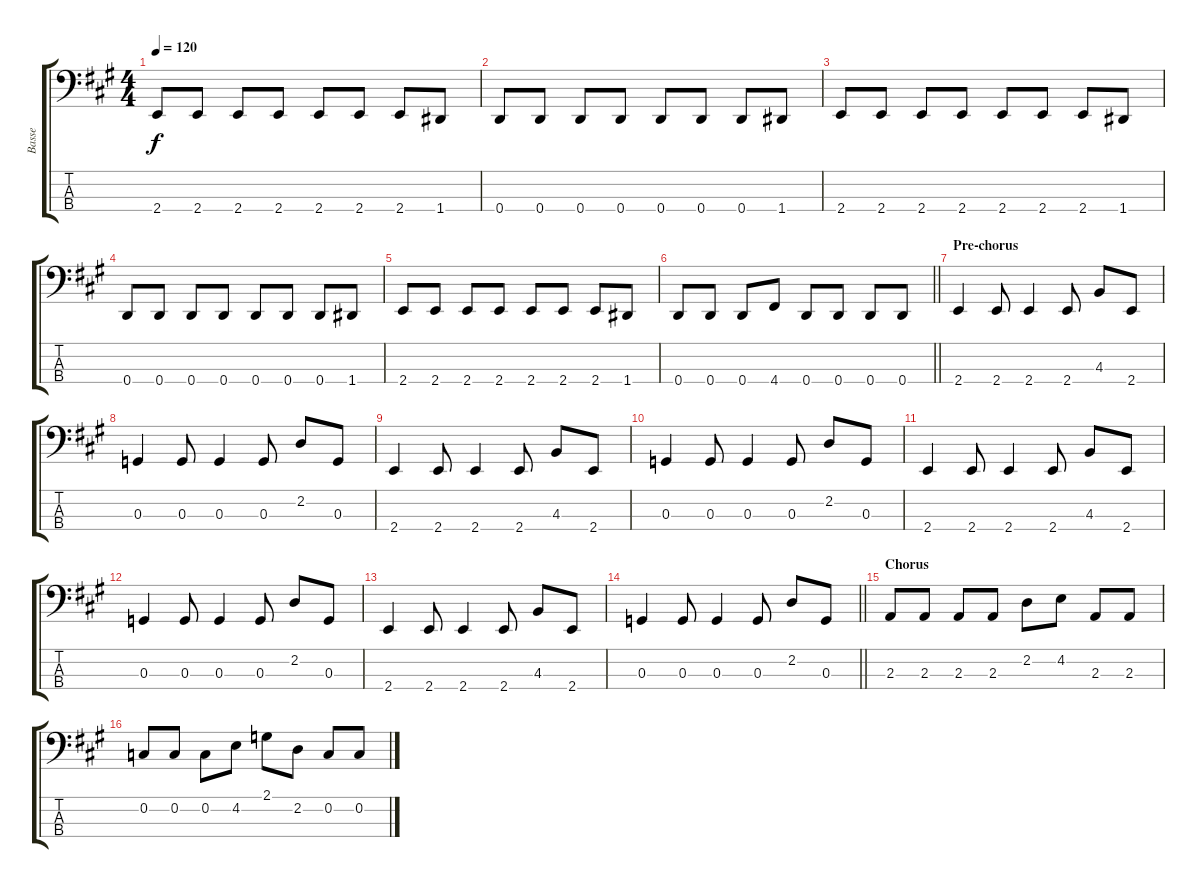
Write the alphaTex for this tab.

\track ("Basse" "Basse") {instrument electricbassfinger}
\staff {score tabs}
\tuning (F2 C2 G1 D1) {hide}
\ts (4 4)
\tempo 120
\clef f4
\ks a
2.4.8{dy f} 2.4.8 2.4.8 2.4.8 2.4.8 2.4.8 2.4.8 1.4.8 |
0.4.8 0.4.8 0.4.8 0.4.8 0.4.8 0.4.8 0.4.8 1.4.8 |
2.4.8 2.4.8 2.4.8 2.4.8 2.4.8 2.4.8 2.4.8 1.4.8 |
0.4.8 0.4.8 0.4.8 0.4.8 0.4.8 0.4.8 0.4.8 1.4.8 |
2.4.8 2.4.8 2.4.8 2.4.8 2.4.8 2.4.8 2.4.8 1.4.8 |
\barLineRight lightlight
0.4.8 0.4.8 0.4.8 4.4.8 0.4.8 0.4.8 0.4.8 0.4.8 |
\section ("" "Pre-chorus")
2.4.4 2.4.8 2.4.4 2.4.8 4.3.8 2.4.8 |
0.3.4 0.3.8 0.3.4 0.3.8 2.2.8 0.3.8 |
2.4.4 2.4.8 2.4.4 2.4.8 4.3.8 2.4.8 |
0.3.4 0.3.8 0.3.4 0.3.8 2.2.8 0.3.8 |
2.4.4 2.4.8 2.4.4 2.4.8 4.3.8 2.4.8 |
0.3.4 0.3.8 0.3.4 0.3.8 2.2.8 0.3.8 |
2.4.4 2.4.8 2.4.4 2.4.8 4.3.8 2.4.8 |
\barLineRight lightlight
0.3.4 0.3.8 0.3.4 0.3.8 2.2.8{instrument electricbassfinger} 0.3.8 |
\section ("" "Chorus")
2.3.8 2.3.8 2.3.8 2.3.8 2.2.8 4.2.8 2.3.8 2.3.8 |
0.2.8 0.2.8 0.2.8 4.2.8 2.1.8 2.2.8 0.2.8 0.2.8
